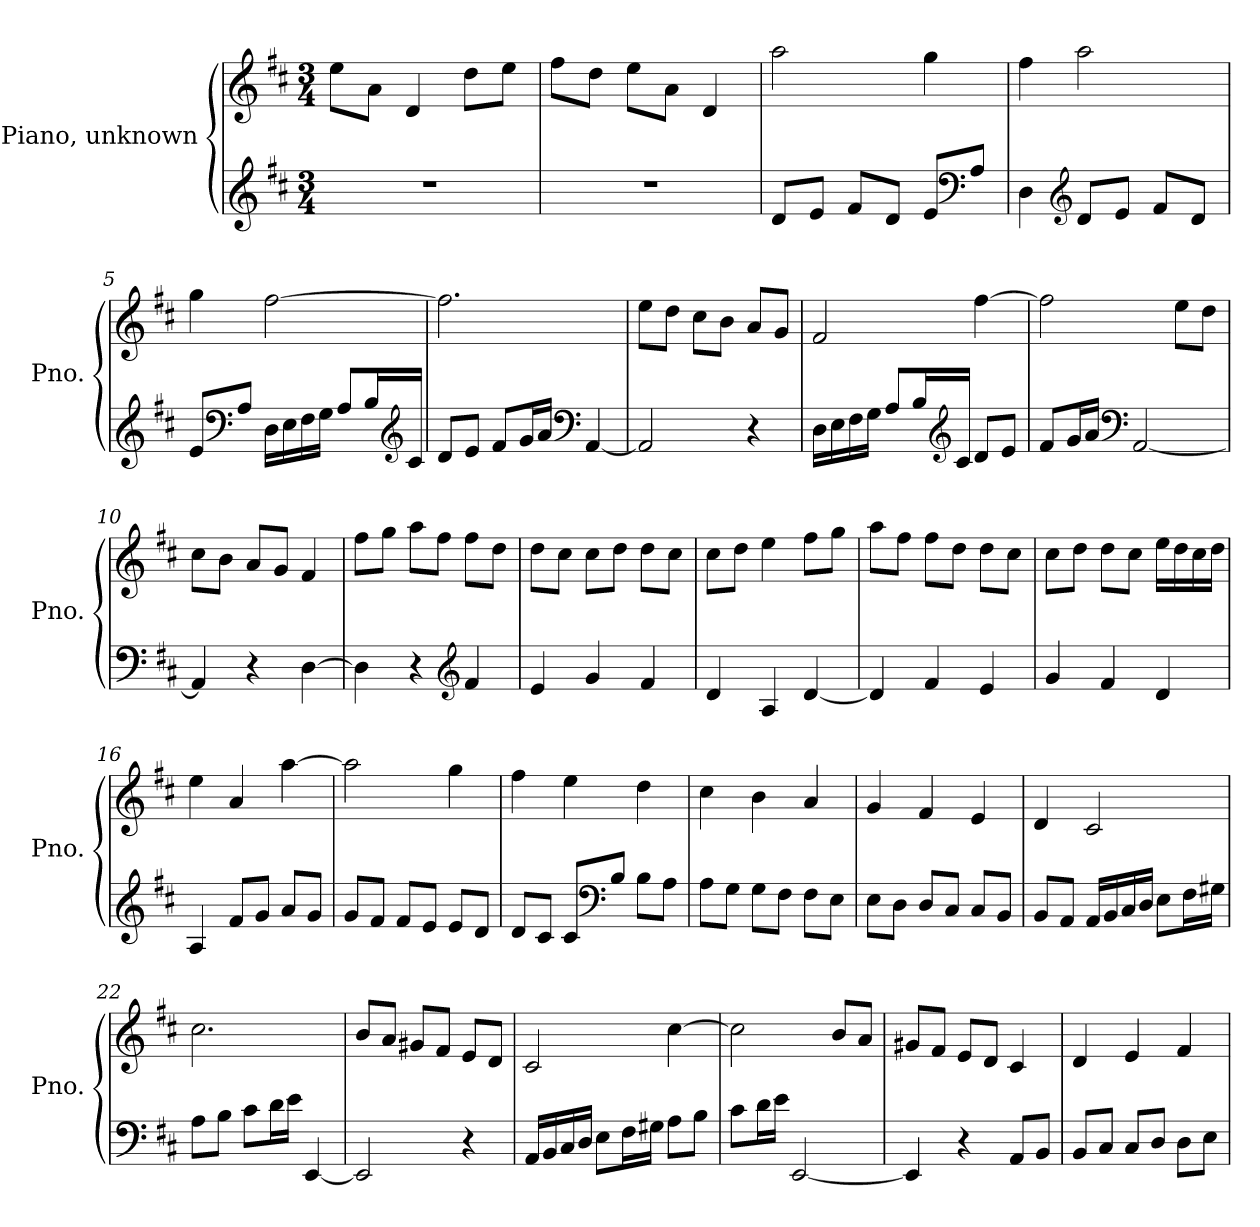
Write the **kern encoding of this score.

**kern	**kern
*part1	*part1
*staff2	*staff1
*I"Piano, unknown	*
*I'Pno.	*
*clefG2	*clefG2
*k[f#c#]	*k[f#c#]
*M3/4	*M3/4
*MM160	*MM160
=1	=1
2.r	8ee\L
.	8a\J
.	4d/
.	8dd\L
.	8ee\J
=2	=2
2.r	8ff#\L
.	8dd\J
.	8ee\L
.	8a\J
.	4d/
=3	=3
8d/L	2aa\
8e/J	.
8f#/L	.
8d/J	.
8e/L	4gg\
*clefF4	*
8A/J	.
=4	=4
4D\	4ff#\
*clefG2	*
8d/L	2aa\
8e/J	.
8f#/L	.
8d/J	.
=5	=5
8e/L	4gg\
*clefF4	*
8A/J	.
16D\LL	[2ff#\
16E\	.
16F#\	.
16G\JJ	.
8A/L	.
16B/L	.
*clefG2	*
16c#/JJ	.
!!LO:LB:g=z
=6	=6
8d/L	2.ff#\]
8e/J	.
8f#/L	.
16g/L	.
16a/JJ	.
*clefF4	*
[4AA/	.
=7	=7
2AA/]	8ee\L
.	8dd\J
.	8cc#\L
.	8b\J
4r	8a/L
.	8g/J
=8	=8
16D\LL	2f#/
16E\	.
16F#\	.
16G\JJ	.
8A/L	.
16B/L	.
*clefG2	*
16c#/JJ	.
8d/L	[4ff#\
8e/J	.
=9	=9
8f#/L	2ff#\]
16g/L	.
16a/JJ	.
*clefF4	*
[2AA/	.
.	8ee\L
.	8dd\J
=10	=10
4AA/]	8cc#\L
.	8b\J
4r	8a/L
.	8g/J
[4D\	4f#/
!!LO:LB:g=z
=11	=11
4D\]	8ff#\L
.	8gg\J
4r	8aa\L
.	8ff#\J
*clefG2	*
4f#/	8ff#\L
.	8dd\J
=12	=12
4e/	8dd\L
.	8cc#\J
4g/	8cc#\L
.	8dd\J
4f#/	8dd\L
.	8cc#\J
=13	=13
4d/	8cc#\L
.	8dd\J
4A/	4ee\
[4d/	8ff#\L
.	8gg\J
=14	=14
4d/]	8aa\L
.	8ff#\J
4f#/	8ff#\L
.	8dd\J
4e/	8dd\L
.	8cc#\J
=15	=15
4g/	8cc#\L
.	8dd\J
4f#/	8dd\L
.	8cc#\J
4d/	16ee\LL
.	16dd\
.	16cc#\
.	16dd\JJ
=16	=16
4A/	4ee\
8f#/L	4a/
8g/J	.
8a/L	[4aa\
8g/J	.
!!LO:LB:g=z
=17	=17
8g/L	2aa\]
8f#/J	.
8f#/L	.
8e/J	.
8e/L	4gg\
8d/J	.
=18	=18
8d/L	4ff#\
8c#/J	.
8c#/L	4ee\
*clefF4	*
8B/J	.
8B\L	4dd\
8A\J	.
=19	=19
8A\L	4cc#\
8G\J	.
8G\L	4b\
8F#\J	.
8F#\L	4a/
8E\J	.
=20	=20
8E\L	4g/
8D\J	.
8D/L	4f#/
8C#/J	.
8C#/L	4e/
8BB/J	.
=21	=21
8BB/L	4d/
8AA/J	.
16AA/LL	2c#/
16BB/	.
16C#/	.
16D/JJ	.
8E\L	.
16F#\L	.
16G#X\JJ	.
!!LO:LB:g=z
=22	=22
8A\L	2.cc#\
8B\J	.
8c#\L	.
16d\L	.
16e\JJ	.
[4EE/	.
=23	=23
2EE/]	8b/L
.	8a/J
.	8g#X/L
.	8f#/J
4r	8e/L
.	8d/J
=24	=24
16AA/LL	2c#/
16BB/	.
16C#/	.
16D/JJ	.
8E\L	.
16F#\L	.
16G#X\JJ	.
8A\L	[4cc#\
8B\J	.
=25	=25
8c#\L	2cc#\]
16d\L	.
16e\JJ	.
[2EE/	.
.	8b/L
.	8a/J
=26	=26
4EE/]	8g#X/L
.	8f#/J
4r	8e/L
.	8d/J
8AA/L	4c#/
8BB/J	.
!!LO:LB:g=z
=27	=27
8BB/L	4d/
8C#/J	.
8C#/L	4e/
8D/J	.
8D\L	4f#/
8E\J	.
=	=
*-	*-
